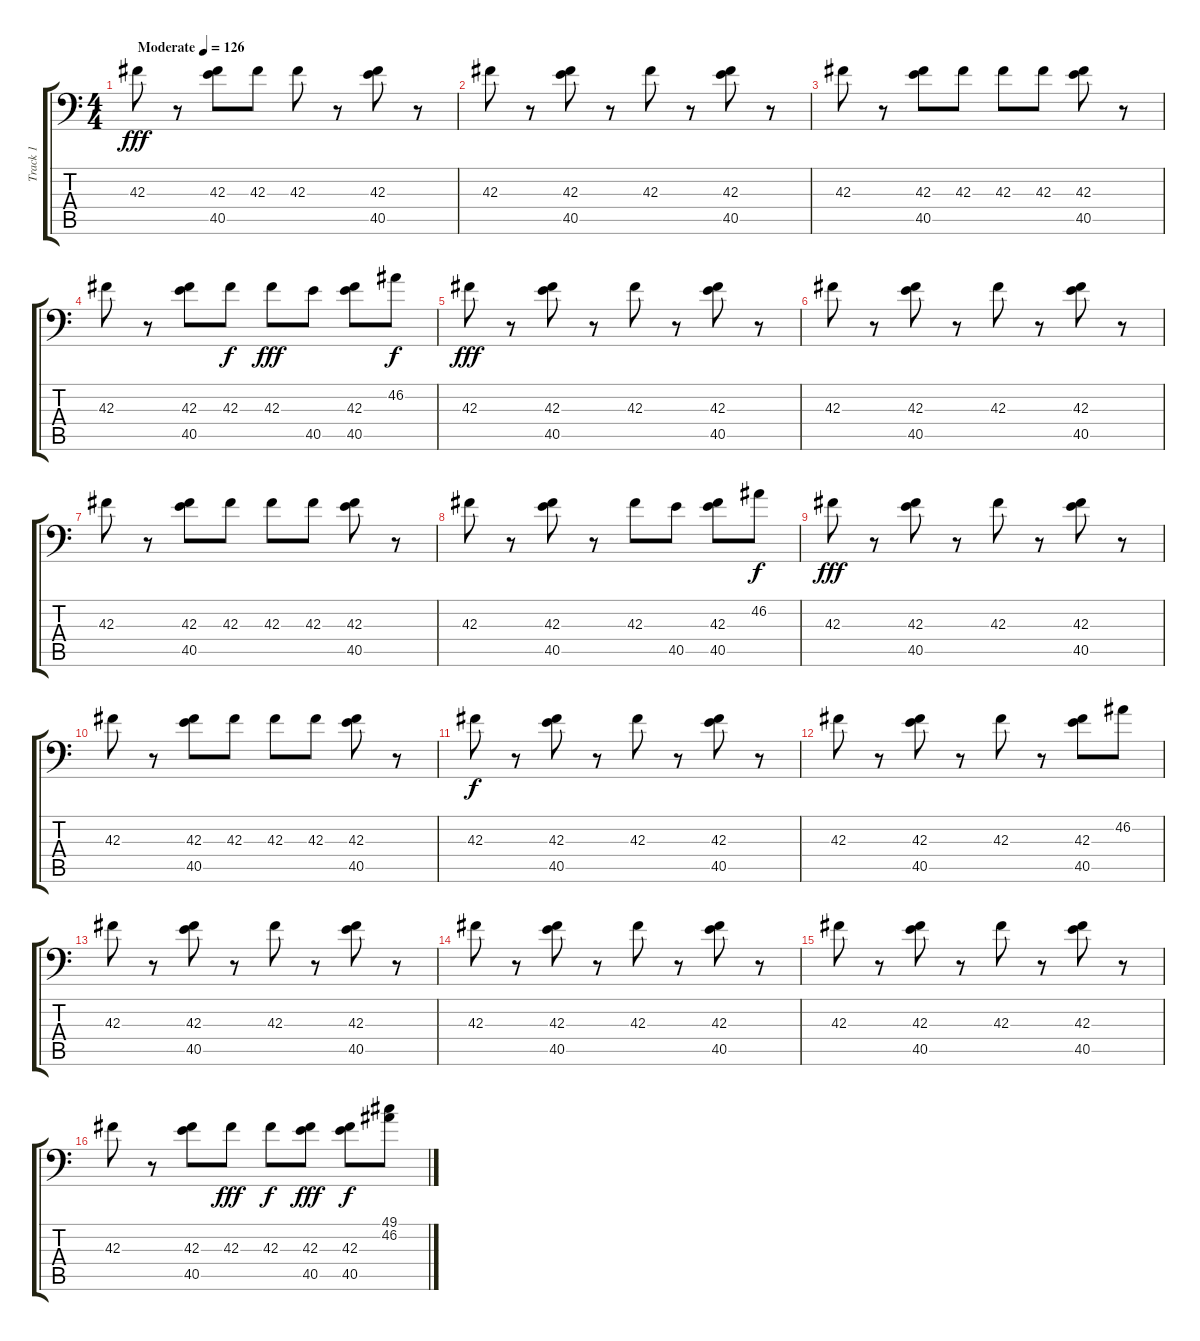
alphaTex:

\track ("Track 1" "Track 1") {instrument acousticgrandpiano}
\staff {score tabs}
\tuning (C-1 C-1 C-1 C-1 C-1 C-1) {hide}
\ts (4 4)
\tempo (126 "Moderate")
\clef f4
\ks c
42.3.8{dy fff instrument acousticgrandpiano} r.8 (42.3 40.5).8 42.3.8 42.3.8 r.8 (42.3 40.5).8 r.8 |
42.3.8 r.8 (42.3 40.5).8 r.8 42.3.8 r.8 (42.3 40.5).8 r.8 |
42.3.8 r.8 (42.3 40.5).8 42.3.8 42.3.8 42.3.8 (42.3 40.5).8 r.8 |
42.3.8 r.8 (42.3 40.5).8 42.3.8{dy f} 42.3.8{dy fff} 40.5.8 (42.3 40.5).8 46.2.8{dy f} |
42.3.8{dy fff} r.8 (42.3 40.5).8 r.8 42.3.8 r.8 (42.3 40.5).8 r.8 |
42.3.8 r.8 (42.3 40.5).8 r.8 42.3.8 r.8 (42.3 40.5).8 r.8 |
42.3.8 r.8 (42.3 40.5).8 42.3.8 42.3.8 42.3.8 (42.3 40.5).8 r.8 |
42.3.8 r.8 (42.3 40.5).8 r.8 42.3.8 40.5.8 (42.3 40.5).8 46.2.8{dy f} |
42.3.8{dy fff} r.8 (42.3 40.5).8 r.8 42.3.8 r.8 (42.3 40.5).8 r.8 |
42.3.8 r.8 (42.3 40.5).8 42.3.8 42.3.8 42.3.8 (42.3 40.5).8 r.8 |
42.3.8{dy f} r.8 (42.3 40.5).8 r.8 42.3.8 r.8 (42.3 40.5).8 r.8 |
42.3.8 r.8 (42.3 40.5).8 r.8 42.3.8 r.8 (42.3 40.5).8 46.2.8 |
42.3.8 r.8 (42.3 40.5).8 r.8 42.3.8 r.8 (42.3 40.5).8 r.8 |
42.3.8 r.8 (42.3 40.5).8 r.8 42.3.8 r.8 (42.3 40.5).8 r.8 |
42.3.8 r.8 (42.3 40.5).8 r.8 42.3.8 r.8 (42.3 40.5).8 r.8 |
42.3.8 r.8 (42.3 40.5).8 42.3.8{dy fff} 42.3.8{dy f} (42.3 40.5).8{dy fff} (42.3 40.5).8{dy f} (49.1 46.2).8
